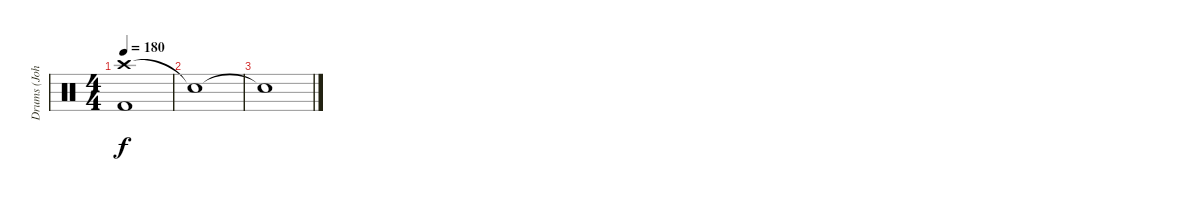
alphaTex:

\track ("Drums (John)" "Drums (Joh") {instrument percussion}
\staff {score}
\articulation defaults
\ts (4 4)
\tempo 180
\clef neutral
\ks c
("Crash high (hit)" "Kick (hit) 2").1{dy f} |
"Snare (hit)"{t}.1 |
"Snare (hit)"{t}.1
